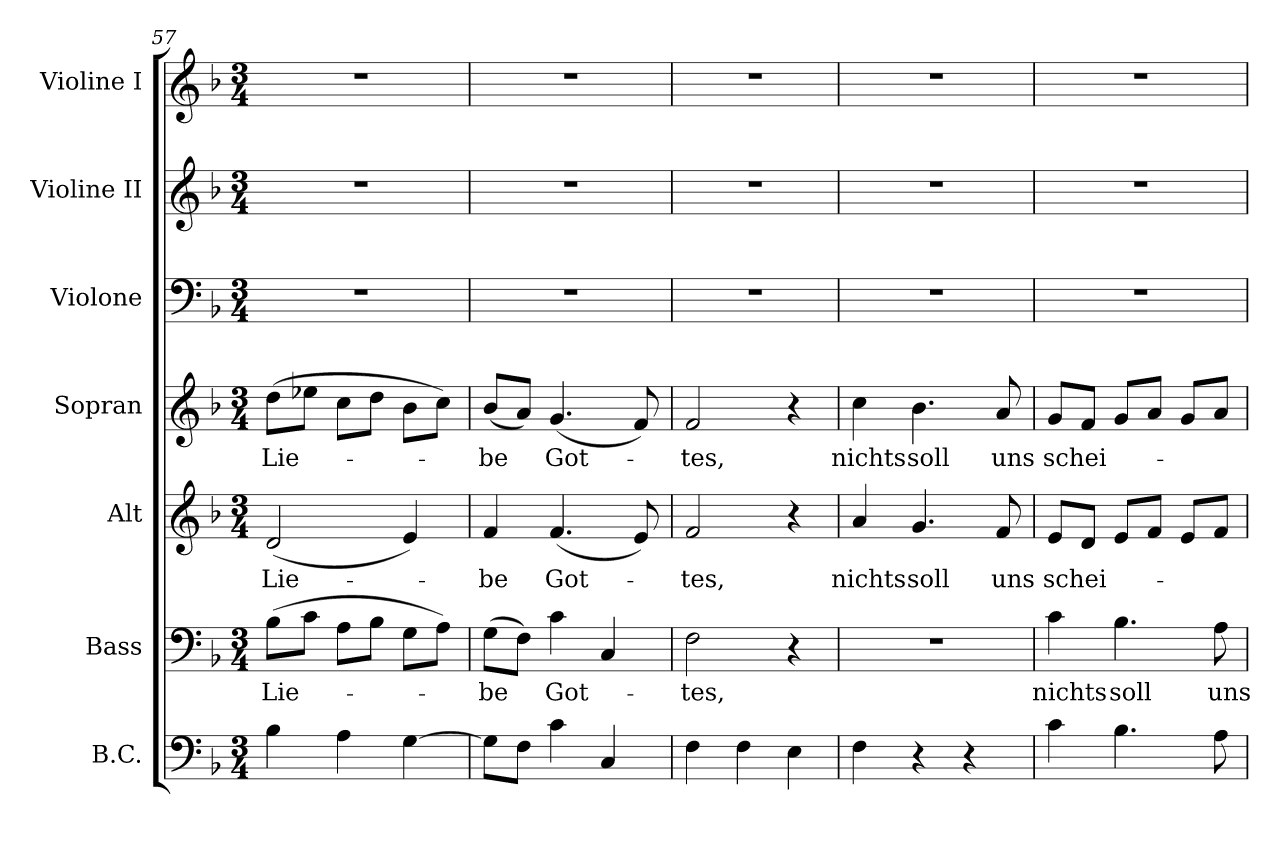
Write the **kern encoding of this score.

**kern	**kern	**text	**kern	**text	**kern	**text	**kern	**kern	**kern
*part7	*part6	*part6	*part5	*part5	*part4	*part4	*part3	*part2	*part1
*staff7	*staff6	*staff6	*staff5	*staff5	*staff4	*staff4	*staff3	*staff2	*staff1
*I"B.C.	*I"Bass	*	*I"Alt	*	*I"Sopran	*	*I"Violone	*I"Violine II	*I"Violine I
*	*I'B.	*	*I'A.	*	*I'S.	*	*	*I'Vln. II	*I'Vln. I
*clefF4	*clefF4	*	*clefG2	*	*clefG2	*	*clefF4	*clefG2	*clefG2
*k[b-]	*k[b-]	*	*k[b-]	*	*k[b-]	*	*k[b-]	*k[b-]	*k[b-]
*F:	*F:	*	*F:	*	*F:	*	*F:	*F:	*F:
*M3/4	*M3/4	*	*M3/4	*	*M3/4	*	*M3/4	*M3/4	*M3/4
=57	=57	=57	=57	=57	=57	=57	=57	=57	=57
!	!	!LO:LY:b:color=#000000	!	!	!	!	!	!	!
!	!	!	!	!LO:LY:b:color=#000000	!	!	!	!	!
!	!	!	!	!	!	!LO:LY:b:color=#000000	!LO:N:vis=1	!LO:N:vis=1	!LO:N:vis=1
4B-i\	(8B-i\L	Lie-	(2di/	Lie-	(8ddi\L	Lie-	2.r	2.r	2.r
.	8ci\J	.	.	.	8ee-Xi\J	.	.	.	.
4Ai\	8Ai\L	.	.	.	8cci\L	.	.	.	.
.	8B-i\J	.	.	.	8ddi\J	.	.	.	.
[4Gi\	8Gi\L	.	4ei/)	.	8b-i\L	.	.	.	.
.	8Ai\J)	.	.	.	8cci\J)	.	.	.	.
=58	=58	=58	=58	=58	=58	=58	=58	=58	=58
!	!	!LO:LY:b:color=#000000	!	!	!	!	!	!	!
!	!	!	!	!LO:LY:b:color=#000000	!	!	!	!	!
!	!	!	!	!	!	!LO:LY:b:color=#000000	!LO:N:vis=1	!LO:N:vis=1	!LO:N:vis=1
8Gi\L]	(8Gi\L	-be	4fi/	-be	(8b-i/L	-be	2.r	2.r	2.r
8Fi\J	8Fi\J)	.	.	.	8ai/J)	.	.	.	.
!	!	!LO:LY:b:color=#000000	!	!	!	!	!	!	!
!	!	!	!	!LO:LY:b:color=#000000	!	!	!	!	!
!	!	!	!	!	!	!LO:LY:b:color=#000000	!	!	!
4ci\	4ci\	Got-	(4.fi/	Got-	(4.gi/	Got-	.	.	.
4Ci/	4Ci/	.	.	.	.	.	.	.	.
.	.	.	8ei/)	.	8fi/)	.	.	.	.
!!LO:PB:g=z
=59	=59	=59	=59	=59	=59	=59	=59	=59	=59
!	!	!LO:LY:b:color=#000000	!	!	!	!	!	!	!
!	!	!	!	!LO:LY:b:color=#000000	!	!	!	!	!
!	!	!	!	!	!	!LO:LY:b:color=#000000	!LO:N:vis=1	!LO:N:vis=1	!LO:N:vis=1
4Fi\	2Fi\	-tes,	2fi/	-tes,	2fi/	-tes,	2.r	2.r	2.r
4Fi\	.	.	.	.	.	.	.	.	.
4Ei\	4r	.	4r	.	4r	.	.	.	.
=60	=60	=60	=60	=60	=60	=60	=60	=60	=60
!	!LO:N:vis=1	!	!	!	!	!	!	!	!
!	!	!	!	!LO:LY:b:color=#000000	!	!	!	!	!
!	!	!	!	!	!	!LO:LY:b:color=#000000	!LO:N:vis=1	!LO:N:vis=1	!LO:N:vis=1
4Fi\	2.r	.	4ai/	nichts	4cci\	nichts	2.r	2.r	2.r
!	!	!	!	!LO:LY:b:color=#000000	!	!	!	!	!
!	!	!	!	!	!	!LO:LY:b:color=#000000	!	!	!
4r	.	.	4.gi/	soll	4.b-i\	soll	.	.	.
4r	.	.	.	.	.	.	.	.	.
!	!	!	!	!LO:LY:b:color=#000000	!	!	!	!	!
!	!	!	!	!	!	!LO:LY:b:color=#000000	!	!	!
.	.	.	8fi/	uns	8ai/	uns	.	.	.
=61	=61	=61	=61	=61	=61	=61	=61	=61	=61
!	!	!LO:LY:b:color=#000000	!	!	!	!	!	!	!
!	!	!	!	!LO:LY:b:color=#000000	!	!	!	!	!
!	!	!	!	!	!	!LO:LY:b:color=#000000	!LO:N:vis=1	!LO:N:vis=1	!LO:N:vis=1
4ci\	4ci\	nichts	8ei/L	schei-	8gi/L	schei-	2.r	2.r	2.r
.	.	.	8di/J	.	8fi/J	.	.	.	.
!	!	!LO:LY:b:color=#000000	!	!	!	!	!	!	!
4.B-i\	4.B-i\	soll	8ei/L	.	8gi/L	.	.	.	.
.	.	.	8fi/J	.	8ai/J	.	.	.	.
.	.	.	8ei/L	.	8gi/L	.	.	.	.
!	!	!LO:LY:b:color=#000000	!	!	!	!	!	!	!
8Ai\	8Ai\	uns	8fi/J	.	8ai/J	.	.	.	.
=	=	=	=	=	=	=	=	=	=
*-	*-	*-	*-	*-	*-	*-	*-	*-	*-
